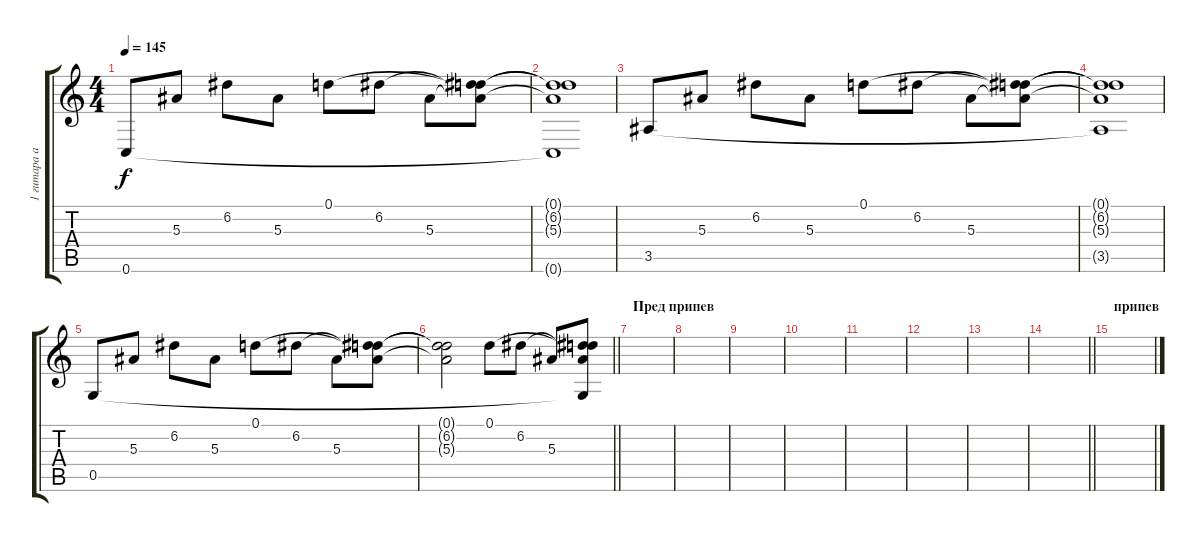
\track ("1 гитара акустик" "1 гитара а") {instrument electricguitarclean}
\staff {score tabs}
\tuning (D4 A3 F3 C3 G2 C2) {hide}
\ts (4 4)
\tempo 145
\clef g2
\ks c
0.6.8{dy f volume 11 instrument electricguitarclean} 5.3.8 6.2.8 5.3.8 0.1.8 6.2.8 5.3.8 (0.1{t} 6.2{t} 5.3{t}).8 |
(0.1{t} 6.2{t} 5.3{t} 0.6{t}).1 |
3.5.8{volume 11 instrument electricguitarclean} 5.3.8 6.2.8 5.3.8 0.1.8 6.2.8 5.3.8 (0.1{t} 6.2{t} 5.3{t}).8 |
(0.1{t} 6.2{t} 5.3{t} 3.5{t}).1 |
0.5.8{volume 11 instrument electricguitarclean} 5.3.8 6.2.8 5.3.8 0.1.8 6.2.8 5.3.8 (0.1{t} 6.2{t} 5.3{t}).8 |
\barLineRight lightlight
(0.1{t} 6.2{t} 5.3{t}).2 0.1.8 6.2.8 5.3.8 (0.1{t} 6.2{t} 5.3{t} 0.5{t}).8 |
\section ("" "Пред припев")
|
|
|
|
|
|
|
\barLineRight lightlight
|
\section ("" "припев")
